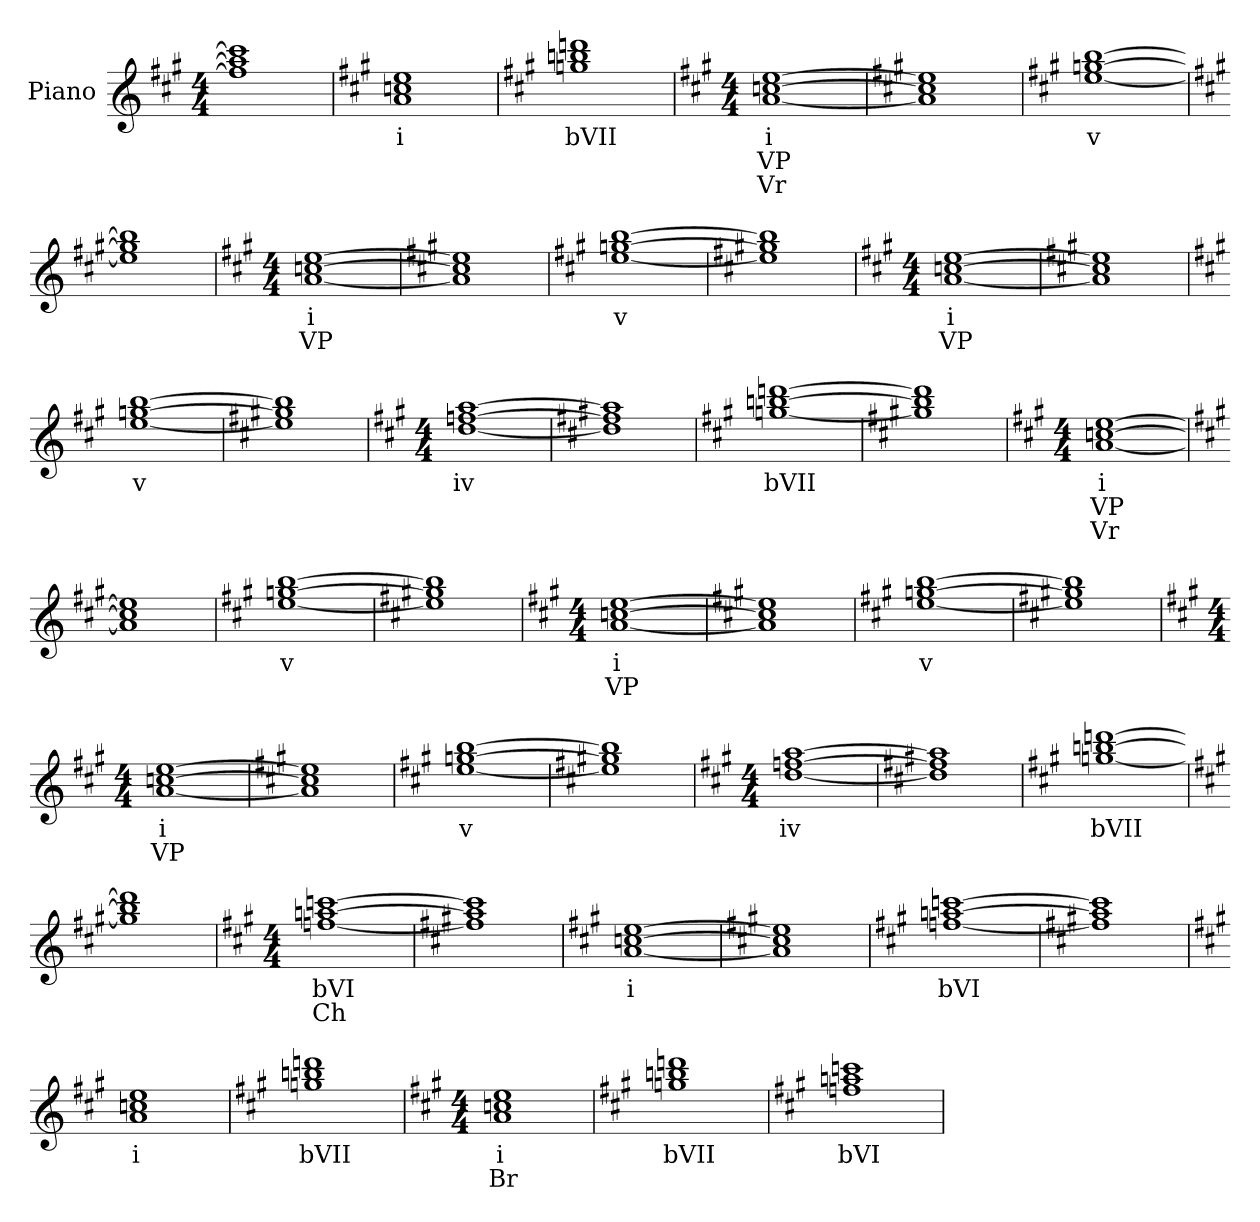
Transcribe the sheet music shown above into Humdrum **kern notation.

**kern	**text	**text	**text
*part1	*part1	*part1	*part1
*staff1	*staff1	*staff1	*staff1
*I"Piano	*	*	*
*I'Pno	*	*	*
*k[f#c#g#]	*	*	*
*A:	*	*	*
*M4/4	*	*	*
=	=	=	=
1ffn] 1aan] 1cccn]	.	.	.
=	=	=	=
*k[f#c#g#]	*	*	*
*A:	*	*	*
1a 1ccn 1ee	i	.	.
=	=	=	=
*k[f#c#g#]	*	*	*
*A:	*	*	*
1ggn 1bbn 1dddn	bVII	.	.
=	=	=	=
*k[f#c#g#]	*	*	*
*A:	*	*	*
*M4/4	*	*	*
[1a [1ccn [1ee	i	VP	Vr
=	=	=	=
*k[f#c#g#]	*	*	*
*A:	*	*	*
1a] 1ccn] 1ee]	.	.	.
=	=	=	=
*k[f#c#g#]	*	*	*
*A:	*	*	*
[1ee [1ggn [1bb	v	.	.
=	=	=	=
*k[f#c#g#]	*	*	*
*A:	*	*	*
1ee] 1ggn] 1bb]	.	.	.
=	=	=	=
*k[f#c#g#]	*	*	*
*A:	*	*	*
*M4/4	*	*	*
[1a [1ccn [1ee	i	VP	.
=	=	=	=
*k[f#c#g#]	*	*	*
*A:	*	*	*
1a] 1ccn] 1ee]	.	.	.
=	=	=	=
*k[f#c#g#]	*	*	*
*A:	*	*	*
[1ee [1ggn [1bb	v	.	.
=	=	=	=
*k[f#c#g#]	*	*	*
*A:	*	*	*
1ee] 1ggn] 1bb]	.	.	.
=	=	=	=
*k[f#c#g#]	*	*	*
*A:	*	*	*
*M4/4	*	*	*
[1a [1ccn [1ee	i	VP	.
=	=	=	=
*k[f#c#g#]	*	*	*
*A:	*	*	*
1a] 1ccn] 1ee]	.	.	.
=	=	=	=
*k[f#c#g#]	*	*	*
*A:	*	*	*
[1ee [1ggn [1bb	v	.	.
=	=	=	=
*k[f#c#g#]	*	*	*
*A:	*	*	*
1ee] 1ggn] 1bb]	.	.	.
=	=	=	=
*k[f#c#g#]	*	*	*
*A:	*	*	*
*M4/4	*	*	*
[1dd [1ffn [1aa	iv	.	.
=	=	=	=
*k[f#c#g#]	*	*	*
*A:	*	*	*
1dd] 1ffn] 1aa]	.	.	.
=	=	=	=
*k[f#c#g#]	*	*	*
*A:	*	*	*
[1ggn [1bbn [1dddn	bVII	.	.
=	=	=	=
*k[f#c#g#]	*	*	*
*A:	*	*	*
1ggn] 1bbn] 1dddn]	.	.	.
=	=	=	=
*k[f#c#g#]	*	*	*
*A:	*	*	*
*M4/4	*	*	*
[1a [1ccn [1ee	i	VP	Vr
=	=	=	=
*k[f#c#g#]	*	*	*
*A:	*	*	*
1a] 1ccn] 1ee]	.	.	.
=	=	=	=
*k[f#c#g#]	*	*	*
*A:	*	*	*
[1ee [1ggn [1bb	v	.	.
=	=	=	=
*k[f#c#g#]	*	*	*
*A:	*	*	*
1ee] 1ggn] 1bb]	.	.	.
=	=	=	=
*k[f#c#g#]	*	*	*
*A:	*	*	*
*M4/4	*	*	*
[1a [1ccn [1ee	i	VP	.
=	=	=	=
*k[f#c#g#]	*	*	*
*A:	*	*	*
1a] 1ccn] 1ee]	.	.	.
=	=	=	=
*k[f#c#g#]	*	*	*
*A:	*	*	*
[1ee [1ggn [1bb	v	.	.
=	=	=	=
*k[f#c#g#]	*	*	*
*A:	*	*	*
1ee] 1ggn] 1bb]	.	.	.
=	=	=	=
*k[f#c#g#]	*	*	*
*A:	*	*	*
*M4/4	*	*	*
[1a [1ccn [1ee	i	VP	.
=	=	=	=
*k[f#c#g#]	*	*	*
*A:	*	*	*
1a] 1ccn] 1ee]	.	.	.
=	=	=	=
*k[f#c#g#]	*	*	*
*A:	*	*	*
[1ee [1ggn [1bb	v	.	.
=	=	=	=
*k[f#c#g#]	*	*	*
*A:	*	*	*
1ee] 1ggn] 1bb]	.	.	.
=	=	=	=
*k[f#c#g#]	*	*	*
*A:	*	*	*
*M4/4	*	*	*
[1dd [1ffn [1aa	iv	.	.
=	=	=	=
*k[f#c#g#]	*	*	*
*A:	*	*	*
1dd] 1ffn] 1aa]	.	.	.
=	=	=	=
*k[f#c#g#]	*	*	*
*A:	*	*	*
[1ggn [1bbn [1dddn	bVII	.	.
=	=	=	=
*k[f#c#g#]	*	*	*
*A:	*	*	*
1ggn] 1bbn] 1dddn]	.	.	.
=	=	=	=
*k[f#c#g#]	*	*	*
*A:	*	*	*
*M4/4	*	*	*
[1ffn [1aan [1cccn	bVI	Ch	.
=	=	=	=
*k[f#c#g#]	*	*	*
*A:	*	*	*
1ffn] 1aan] 1cccn]	.	.	.
=	=	=	=
*k[f#c#g#]	*	*	*
*A:	*	*	*
[1a [1ccn [1ee	i	.	.
=	=	=	=
*k[f#c#g#]	*	*	*
*A:	*	*	*
1a] 1ccn] 1ee]	.	.	.
=	=	=	=
*k[f#c#g#]	*	*	*
*A:	*	*	*
[1ffn [1aan [1cccn	bVI	.	.
=	=	=	=
*k[f#c#g#]	*	*	*
*A:	*	*	*
1ffn] 1aan] 1cccn]	.	.	.
=	=	=	=
*k[f#c#g#]	*	*	*
*A:	*	*	*
1a 1ccn 1ee	i	.	.
=	=	=	=
*k[f#c#g#]	*	*	*
*A:	*	*	*
1ggn 1bbn 1dddn	bVII	.	.
=	=	=	=
*k[f#c#g#]	*	*	*
*A:	*	*	*
*M4/4	*	*	*
1a 1ccn 1ee	i	Br	.
=	=	=	=
*k[f#c#g#]	*	*	*
*A:	*	*	*
1ggn 1bbn 1dddn	bVII	.	.
=	=	=	=
*k[f#c#g#]	*	*	*
*A:	*	*	*
1ffn 1aan 1cccn	bVI	.	.
=	=	=	=
*-	*-	*-	*-
